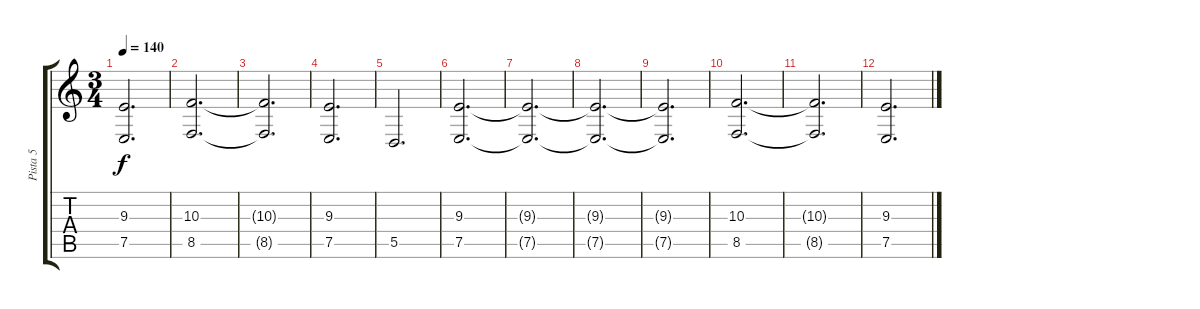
\track ("Pista 5" "Pista 5") {instrument pad4choir}
\staff {score tabs}
\tuning (E4 B3 G3 D3 A2 E2) {hide}
\ts (3 4)
\tempo 140
\clef g2
\ks c
(9.3{t} 7.5{t}).2{d dy f} |
(10.3 8.5).2{d} |
(10.3{t} 8.5{t}).2{d} |
(9.3 7.5).2{d} |
5.5.2{d} |
(9.3 7.5).2{d volume 10 instrument pad4choir} |
(9.3{t} 7.5{t}).2{d} |
(9.3{t} 7.5{t}).2{d} |
(9.3{t} 7.5{t}).2{d} |
(10.3 8.5).2{d} |
(10.3{t} 8.5{t}).2{d} |
(9.3 7.5).2{d}
